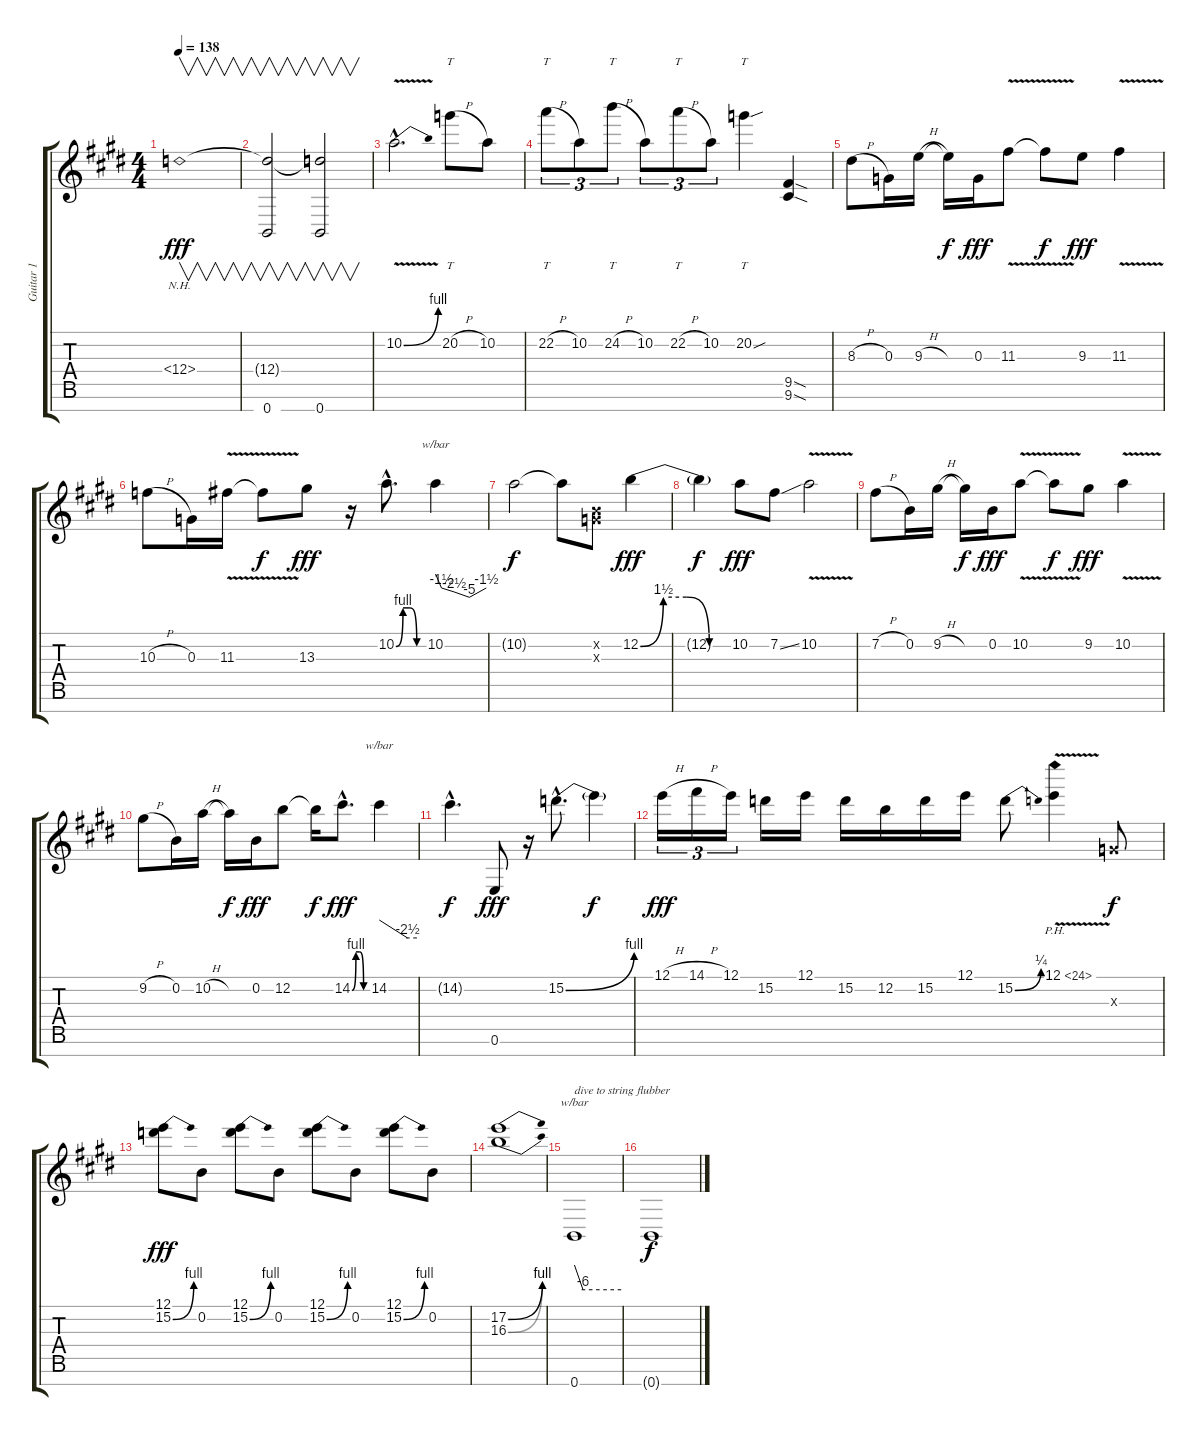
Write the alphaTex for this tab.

\track ("Guitar 1" "Guitar 1") {instrument distortionguitar}
\staff {score tabs}
\tuning (E4 B3 G3 D3 A2 E2 B1) {hide}
\ts (4 4)
\tempo 138
\clef g2
\ks e
12.4{nh}.1{v dy fff} |
(12.4{t} 0.7).2{v} (12.4{t} 0.7).2{v} |
10.2{be (bend 0 0 60 4) v hac}.2{d} 20.2{h}.8{tt} 10.2.8 |
22.2{h}.8{tt tu (3 2)} 10.2.8{tu (3 2)} 24.2{h}.8{tt tu (3 2)} 10.2.8{tu (3 2)} 22.2{h}.8{tt tu (3 2)} 10.2.8{tu (3 2)} 20.2{sou}.4{tt} (9.5{sod} 9.6{sod}).4 |
8.3{h}.8 0.3.16 9.3{h}.16 9.3{t}.16{dy f} 0.3.16{dy fff} 11.3{v}.8 11.3{t}.8{dy f} 9.3.8{dy fff} 11.3{v}.4 |
10.3{h}.8 0.3.16 11.3{v}.16 11.3{t}.8{dy f} 13.3.8{dy fff} r.16 10.2{be (custom 0 0 15 4 30 4 45 0 60 0) hac}.8{d} 10.2.4{tbe (custom default 0 0 7 -6 22 -10 40 -20 60 -6)} |
10.2{t}.2{dy f} 10.2{t}.8 (0.2{x} 0.3{x}).8 12.2{be (custom 0 0 15 6 30 6 45 0 60 0)}.4{dy fff} |
12.2{t}.4{dy f} 10.2.8{dy fff} 7.2{ss}.8 10.2{v}.2 |
7.2{h}.8 0.2.16 9.2{h}.16 9.2{t}.16{dy f} 0.2.16{dy fff} 10.2{v}.8 10.2{t}.8{dy f} 9.2.8{dy fff} 10.2{v}.4 |
9.2{h}.8 0.2.16 10.2{h}.16 10.2{t}.16{dy f} 0.2.16{dy fff} 12.2.8 12.2{t}.16{dy f} 14.2{be (custom 0 0 15 4 30 4 45 0 60 0) hac}.8{d dy fff} 14.2.4{tbe (custom default 0 0 45 -10 60 -10)} |
14.2{hac t}.4{d dy f} 0.6.8{dy fff} r.16 15.2{be (bend 0 0 60 4) hac}.8{d} 15.2{t}.4{dy f} |
12.1{h}.16{tu (3 2) dy fff} 14.1{h}.16{tu (3 2)} 12.1.16{tu (3 2)} 15.2.16 12.1.16 15.2.16 12.2.16 15.2.16 12.1.16 15.2{be (bend 0 0 60 1)}.8 12.1{ph 12 v}.4 0.3{x}.8{dy f} |
(12.1 15.2{be (bend 0 0 60 4)}).8{dy fff} 0.2.8 (12.1 15.2{be (bend 0 0 60 4)}).8 0.2.8 (12.1 15.2{be (bend 0 0 60 4)}).8 0.2.8 (12.1 15.2{be (bend 0 0 60 4)}).8 0.2.8 |
(17.2{be (bend 0 0 60 4)} 16.3{be (bend 0 0 60 4)}).1 |
0.7.1{tbe (custom default 0 0 11 -24 60 -24) txt "dive to string flubber"} |
0.7{t}.1{dy f}
